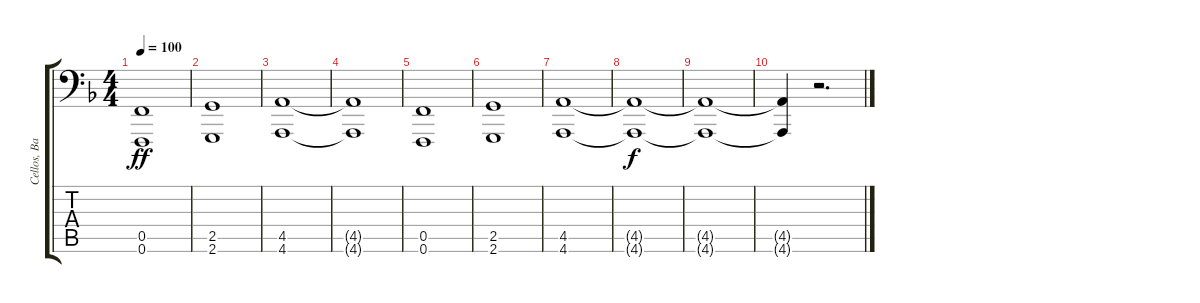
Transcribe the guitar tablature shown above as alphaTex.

\track ("Cellos, Basses" "Cellos, Ba") {instrument stringensemble1}
\staff {score tabs}
\tuning (E4 B3 G3 D3 F2 F1) {hide}
\ts (4 4)
\tempo 100
\clef f4
\ks dminor
(0.5 0.6).1{dy ff} |
(2.5 2.6).1 |
(4.5 4.6).1 |
(4.5{t} 4.6{t}).1 |
(0.5 0.6).1 |
(2.5 2.6).1 |
(4.5 4.6).1 |
(4.5{t} 4.6{t}).1{dy f volume 4} |
(4.5{t} 4.6{t}).1 |
(4.5{t} 4.6{t}).4 r.2{d}
